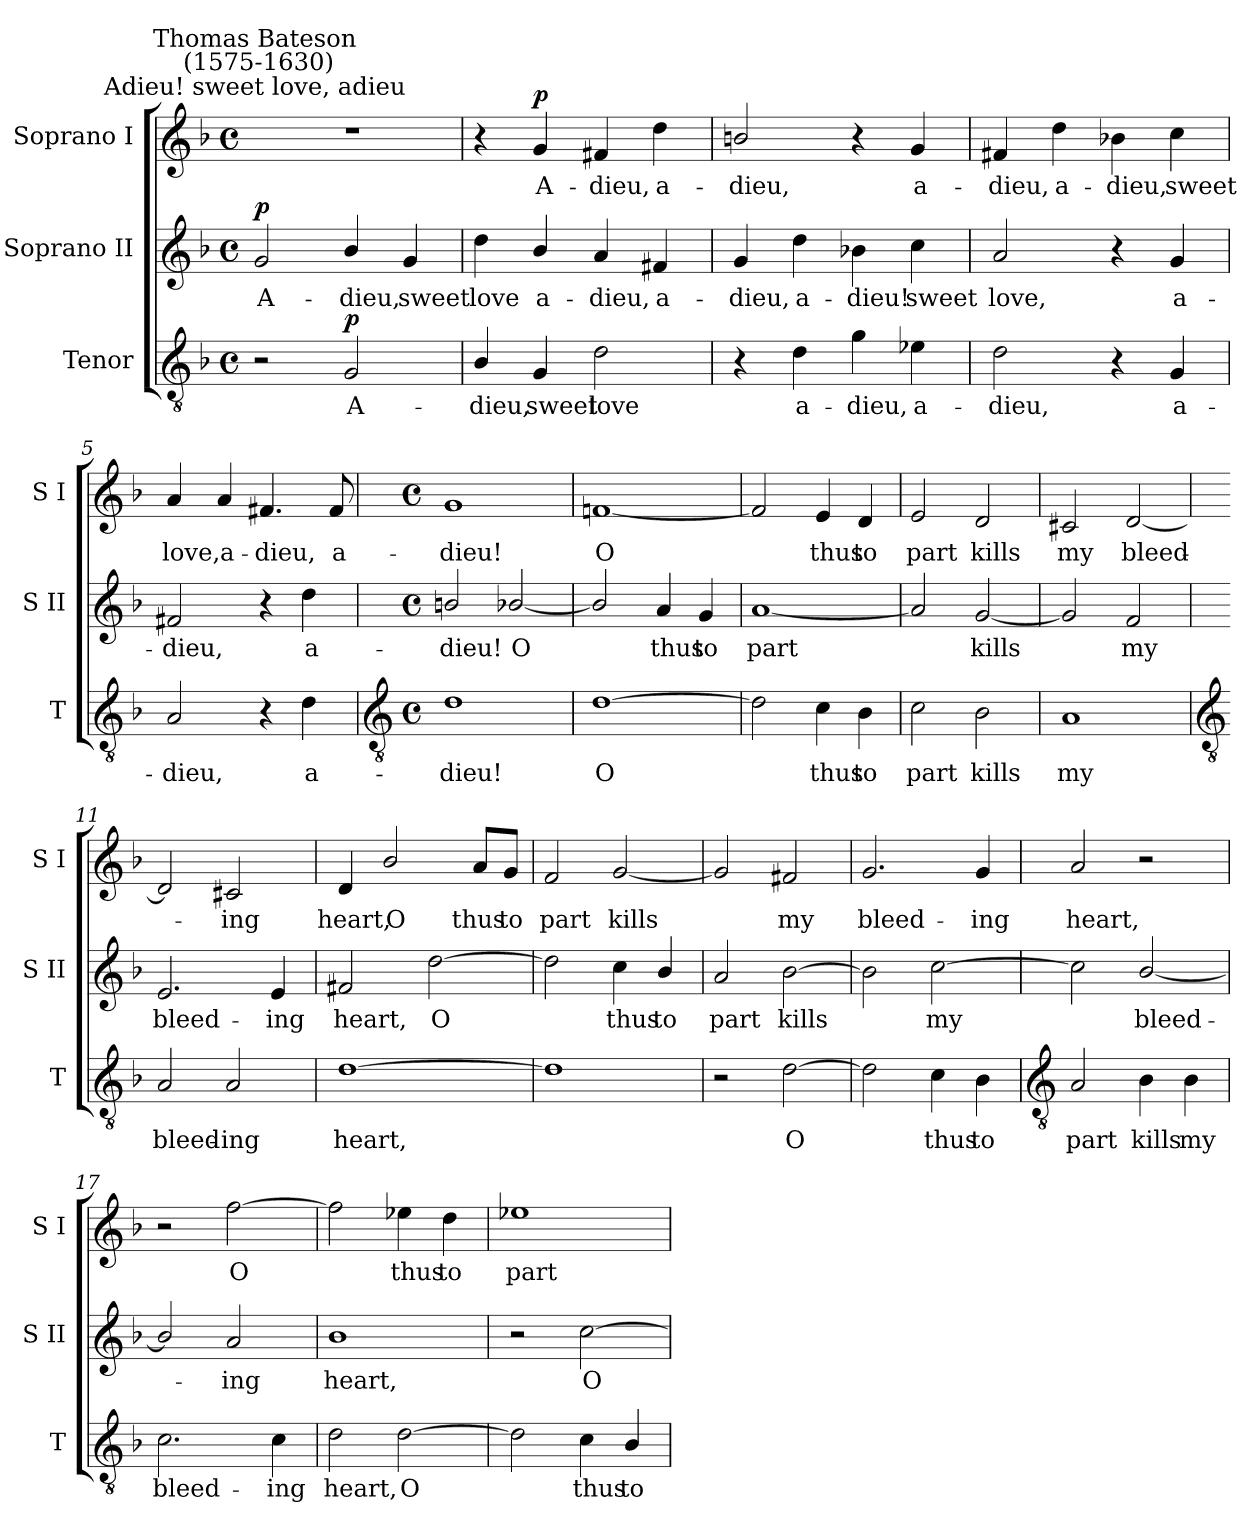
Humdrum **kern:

**kern	**text	**dynam	**kern	**text	**dynam	**kern	**text	**dynam
*part3	*part3	*part3	*part2	*part2	*part2	*part1	*part1	*part1
*staff3	*staff3	*staff3	*staff2	*staff2	*staff2	*staff1	*staff1	*staff1
*I"Tenor	*	*	*I"Soprano II	*	*	*I"Soprano I	*	*
*I'T	*	*	*I'S II	*	*	*I'S I	*	*
*clefGv2	*	*	*clefG2	*	*	*clefG2	*	*
*k[b-]	*	*	*k[b-]	*	*	*k[b-]	*	*
*F:	*	*	*F:	*	*	*F:	*	*
*M4/4	*	*	*M4/4	*	*	*M4/4	*	*
*met(c)	*	*	*met(c)	*	*	*met(c)	*	*
=1	=1	=1	=1	=1	=1	=1	=1	=1
!	!	!	!	!	!	!LO:TX:a:cj:t=Adieu! sweet love, adieu	!	!
!	!	!	!	!	!	!LO:TX:a:cj:t=Thomas Bateson\n (1575-1630)	!	!
!	!	!	!	!LO:LY:b	!LO:DY:b	!	!	!
2r	.	.	2g	A-	p	1r	.	.
!	!LO:LY:b	!LO:DY:b	!	!LO:LY:b	!	!	!	!
2G	A-	p	4b-/	-dieu,	.	.	.	.
!	!	!	!	!LO:LY:b	!	!	!	!
.	.	.	4g	sweet	.	.	.	.
=2	=2	=2	=2	=2	=2	=2	=2	=2
!	!LO:LY:b	!	!	!LO:LY:b	!	!	!	!
4B-/	-dieu,	.	4dd	love	.	4r	.	.
!	!LO:LY:b	!	!	!LO:LY:b	!	!	!LO:LY:b	!LO:DY:b
4G	sweet	.	4b-/	a-	.	4g	A-	p
!	!LO:LY:b	!	!	!LO:LY:b	!	!	!LO:LY:b	!
2d	love	.	4a	-dieu,	.	4f#X	-dieu,	.
!	!	!	!	!LO:LY:b	!	!	!LO:LY:b	!
.	.	.	4f#X	a-	.	4dd	a-	.
=3	=3	=3	=3	=3	=3	=3	=3	=3
!	!	!	!	!LO:LY:b	!	!	!LO:LY:b	!
4r	.	.	4g	-dieu,	.	2bn/	-dieu,	.
!	!LO:LY:b	!	!	!LO:LY:b	!	!	!	!
4d	a-	.	4dd	a-	.	.	.	.
!	!LO:LY:b	!	!	!LO:LY:b	!	!	!	!
4g	-dieu,	.	4b-X	-dieu!	.	4r	.	.
!	!LO:LY:b	!	!	!LO:LY:b	!	!	!LO:LY:b	!
4e-X	a-	.	4cc	sweet	.	4g	a-	.
=4	=4	=4	=4	=4	=4	=4	=4	=4
!	!LO:LY:b	!	!	!LO:LY:b	!	!	!LO:LY:b	!
2d	-dieu,	.	2a	love,	.	4f#X	-dieu,	.
!	!	!	!	!	!	!	!LO:LY:b	!
.	.	.	.	.	.	4dd	a-	.
!	!	!	!	!	!	!	!LO:LY:b	!
4r	.	.	4r	.	.	4b-X	-dieu,	.
!	!LO:LY:b	!	!	!LO:LY:b	!	!	!LO:LY:b	!
4G	a-	.	4g	a-	.	4cc	sweet	.
=5	=5	=5	=5	=5	=5	=5	=5	=5
!	!LO:LY:b	!	!	!LO:LY:b	!	!	!LO:LY:b	!
2A	-dieu,	.	2f#X	-dieu,	.	4a	love,	.
!	!	!	!	!	!	!	!LO:LY:b	!
.	.	.	.	.	.	4a	a-	.
!	!	!	!	!	!	!	!LO:LY:b	!
4r	.	.	4r	.	.	4.f#X	-dieu,	.
!	!LO:LY:b	!	!	!LO:LY:b	!	!	!	!
4d	a-	.	4dd	a-	.	.	.	.
!	!	!	!	!	!	!	!LO:LY:b	!
.	.	.	.	.	.	8f#	a-	.
!!LO:LB:g=z
=6	=6	=6	=6	=6	=6	=6	=6	=6
*clefGv2	*	*	*	*	*	*	*	*
*M4/4	*	*	*M4/4	*	*	*M4/4	*	*
*met(c)	*	*	*met(c)	*	*	*met(c)	*	*
!	!LO:LY:b	!	!	!LO:LY:b	!	!	!LO:LY:b	!
1d	-dieu!	.	2bn/	-dieu!	.	1g	-dieu!	.
!	!	!	!	!LO:LY:b	!	!	!	!
.	.	.	[2b-X/	O	.	.	.	.
=7	=7	=7	=7	=7	=7	=7	=7	=7
!	!LO:LY:b	!	!	!	!	!	!LO:LY:b	!
[1d	O	.	2b-/]	.	.	[1fn	O	.
!	!	!	!	!LO:LY:b	!	!	!	!
.	.	.	4a	thus	.	.	.	.
!	!	!	!	!LO:LY:b	!	!	!	!
.	.	.	4g	to	.	.	.	.
=8	=8	=8	=8	=8	=8	=8	=8	=8
!	!	!	!	!LO:LY:b	!	!	!	!
2d]	.	.	[1a	part	.	2f]	.	.
!	!LO:LY:b	!	!	!	!	!	!LO:LY:b	!
4c	thus	.	.	.	.	4e	thus	.
!	!LO:LY:b	!	!	!	!	!	!LO:LY:b	!
4B-	to	.	.	.	.	4d	to	.
=9	=9	=9	=9	=9	=9	=9	=9	=9
!	!LO:LY:b	!	!	!	!	!	!LO:LY:b	!
2c	part	.	2a]	.	.	2e	part	.
!	!LO:LY:b	!	!	!LO:LY:b	!	!	!LO:LY:b	!
2B-	kills	.	[2g	kills	.	2d	kills	.
=10	=10	=10	=10	=10	=10	=10	=10	=10
!	!LO:LY:b	!	!	!	!	!	!LO:LY:b	!
1A	my	.	2g]	.	.	2c#X	my	.
!	!	!	!	!LO:LY:b	!	!	!LO:LY:b	!
.	.	.	2f	my	.	[2d	bleed-	.
!!LO:LB:g=z
=11	=11	=11	=11	=11	=11	=11	=11	=11
*clefGv2	*	*	*	*	*	*	*	*
!	!LO:LY:b	!	!	!LO:LY:b	!	!	!	!
2A	bleed-	.	2.e	bleed-	.	2d]	.	.
!	!LO:LY:b	!	!	!	!	!	!LO:LY:b	!
2A	-ing	.	.	.	.	2c#X	ing	.
!	!	!	!	!LO:LY:b	!	!	!	!
.	.	.	4e	-ing	.	.	.	.
=12	=12	=12	=12	=12	=12	=12	=12	=12
!	!LO:LY:b	!	!	!LO:LY:b	!	!	!LO:LY:b	!
[1d	heart,	.	2f#X	heart,	.	4d	heart,	.
!	!	!	!	!	!	!	!LO:LY:b	!
.	.	.	.	.	.	2b-/	O	.
!	!	!	!	!LO:LY:b	!	!	!	!
.	.	.	[2dd	O	.	.	.	.
!	!	!	!	!	!	!	!LO:LY:b	!
.	.	.	.	.	.	8a/L	thus	.
!	!	!	!	!	!	!	!LO:LY:b	!
.	.	.	.	.	.	8g/J	to	.
=13	=13	=13	=13	=13	=13	=13	=13	=13
!	!	!	!	!	!	!	!LO:LY:b	!
1d]	.	.	2dd]	.	.	2f	part	.
!	!	!	!	!LO:LY:b	!	!	!LO:LY:b	!
.	.	.	4cc	thus	.	[2g	kills	.
!	!	!	!	!LO:LY:b	!	!	!	!
.	.	.	4b-/	to	.	.	.	.
=14	=14	=14	=14	=14	=14	=14	=14	=14
!	!	!	!	!LO:LY:b	!	!	!	!
2r	.	.	2a	part	.	2g]	.	.
!	!LO:LY:b	!	!	!LO:LY:b	!	!	!LO:LY:b	!
[2d	O	.	[2b-	kills	.	2f#X	my	.
=15	=15	=15	=15	=15	=15	=15	=15	=15
!	!	!	!	!	!	!	!LO:LY:b	!
2d]	.	.	2b-]	.	.	2.g	bleed-	.
!	!LO:LY:b	!	!	!LO:LY:b	!	!	!	!
4c	thus	.	[2cc	my	.	.	.	.
!	!LO:LY:b	!	!	!	!	!	!LO:LY:b	!
4B-	to	.	.	.	.	4g	-ing	.
!!LO:LB:g=z
=16	=16	=16	=16	=16	=16	=16	=16	=16
*clefGv2	*	*	*	*	*	*	*	*
!	!LO:LY:b	!	!	!	!	!	!LO:LY:b	!
2A	part	.	2cc]	.	.	2a	heart,	.
!	!LO:LY:b	!	!	!LO:LY:b	!	!	!	!
4B-	kills	.	[2b-/	bleed-	.	2r	.	.
!	!LO:LY:b	!	!	!	!	!	!	!
4B-	my	.	.	.	.	.	.	.
=17	=17	=17	=17	=17	=17	=17	=17	=17
!	!LO:LY:b	!	!	!	!	!	!	!
2.c	bleed-	.	2b-/]	.	.	2r	.	.
!	!	!	!	!LO:LY:b	!	!	!LO:LY:b	!
.	.	.	2a	ing	.	[2ff	O	.
!	!LO:LY:b	!	!	!	!	!	!	!
4c	-ing	.	.	.	.	.	.	.
=18	=18	=18	=18	=18	=18	=18	=18	=18
!	!LO:LY:b	!	!	!LO:LY:b	!	!	!	!
2d	heart,	.	1b-	heart,	.	2ff]	.	.
!	!LO:LY:b	!	!	!	!	!	!LO:LY:b	!
[2d	O	.	.	.	.	4ee-X	thus	.
!	!	!	!	!	!	!	!LO:LY:b	!
.	.	.	.	.	.	4dd	to	.
=19	=19	=19	=19	=19	=19	=19	=19	=19
!	!	!	!	!	!	!	!LO:LY:b	!
2d]	.	.	2r	.	.	1ee-X	part	.
!	!LO:LY:b	!	!	!LO:LY:b	!	!	!	!
4c	thus	.	[2cc	O	.	.	.	.
!	!LO:LY:b	!	!	!	!	!	!	!
4B-/	to	.	.	.	.	.	.	.
=	=	=	=	=	=	=	=	=
*-	*-	*-	*-	*-	*-	*-	*-	*-
